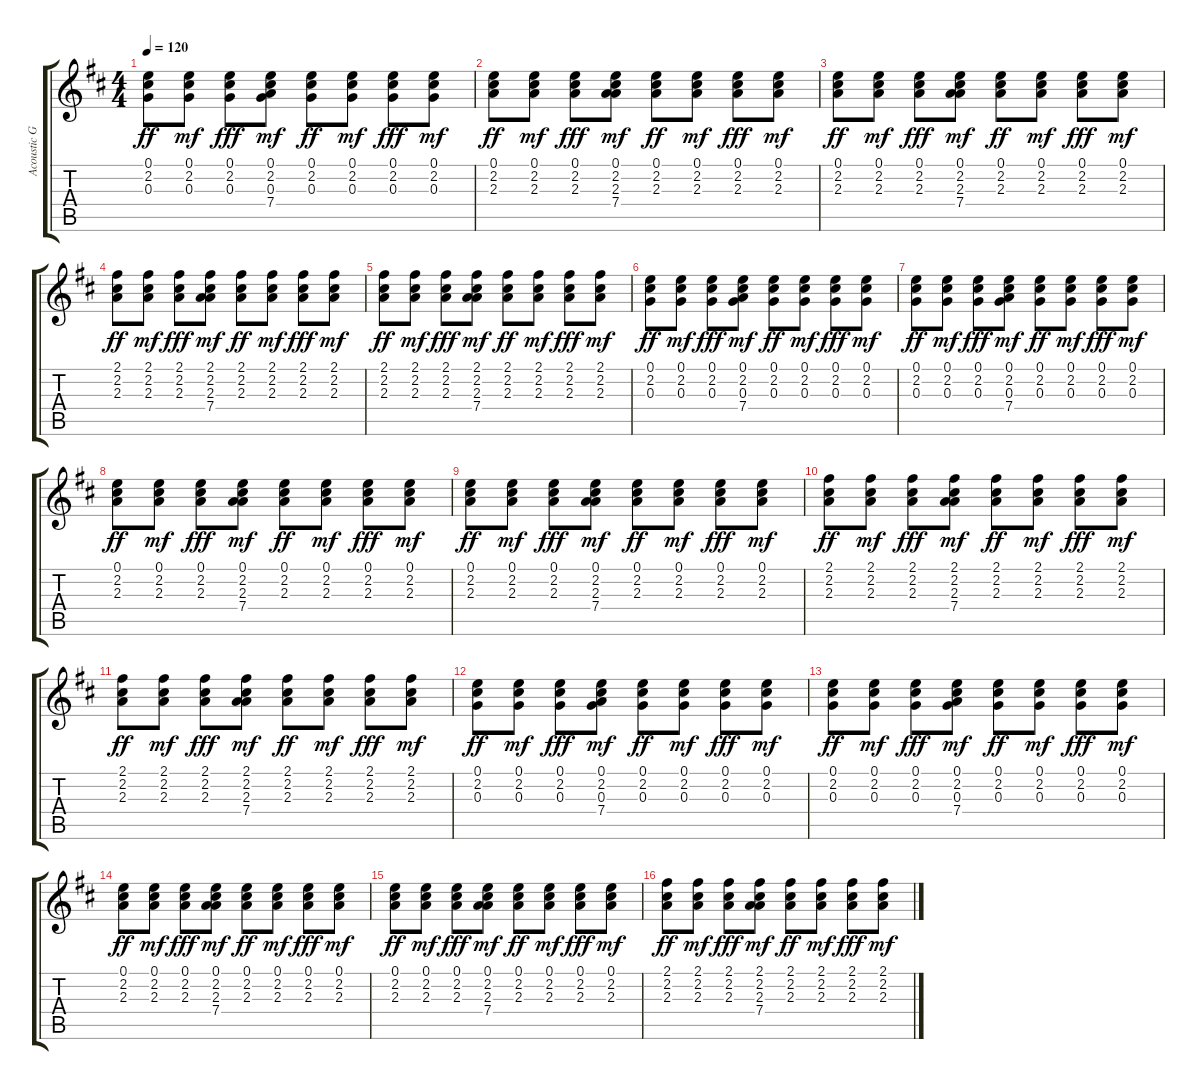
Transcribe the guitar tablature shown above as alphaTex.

\track ("Acoustic Guitar" "Acoustic G") {instrument acousticguitarsteel}
\staff {score tabs}
\tuning (E4 B3 G3 D3 A2 E2) {hide}
\ts (4 4)
\tempo 120
\clef g2
\ks d
(0.1 2.2 0.3).8{dy ff} (0.1 2.2 0.3).8{dy mf} (0.1 2.2 0.3).8{dy fff} (0.1 2.2 0.3 7.4).8{dy mf} (0.1 2.2 0.3).8{dy ff} (0.1 2.2 0.3).8{dy mf} (0.1 2.2 0.3).8{dy fff} (0.1 2.2 0.3).8{dy mf} |
(0.1 2.2 2.3).8{dy ff} (0.1 2.2 2.3).8{dy mf} (0.1 2.2 2.3).8{dy fff} (0.1 2.2 2.3 7.4).8{dy mf} (0.1 2.2 2.3).8{dy ff} (0.1 2.2 2.3).8{dy mf} (0.1 2.2 2.3).8{dy fff} (0.1 2.2 2.3).8{dy mf} |
(0.1 2.2 2.3).8{dy ff} (0.1 2.2 2.3).8{dy mf} (0.1 2.2 2.3).8{dy fff} (0.1 2.2 2.3 7.4).8{dy mf} (0.1 2.2 2.3).8{dy ff} (0.1 2.2 2.3).8{dy mf} (0.1 2.2 2.3).8{dy fff} (0.1 2.2 2.3).8{dy mf} |
(2.1 2.2 2.3).8{dy ff} (2.1 2.2 2.3).8{dy mf} (2.1 2.2 2.3).8{dy fff} (2.1 2.2 2.3 7.4).8{dy mf} (2.1 2.2 2.3).8{dy ff} (2.1 2.2 2.3).8{dy mf} (2.1 2.2 2.3).8{dy fff} (2.1 2.2 2.3).8{dy mf} |
(2.1 2.2 2.3).8{dy ff} (2.1 2.2 2.3).8{dy mf} (2.1 2.2 2.3).8{dy fff} (2.1 2.2 2.3 7.4).8{dy mf} (2.1 2.2 2.3).8{dy ff} (2.1 2.2 2.3).8{dy mf} (2.1 2.2 2.3).8{dy fff} (2.1 2.2 2.3).8{dy mf} |
(0.1 2.2 0.3).8{dy ff} (0.1 2.2 0.3).8{dy mf} (0.1 2.2 0.3).8{dy fff} (0.1 2.2 0.3 7.4).8{dy mf} (0.1 2.2 0.3).8{dy ff} (0.1 2.2 0.3).8{dy mf} (0.1 2.2 0.3).8{dy fff} (0.1 2.2 0.3).8{dy mf} |
(0.1 2.2 0.3).8{dy ff} (0.1 2.2 0.3).8{dy mf} (0.1 2.2 0.3).8{dy fff} (0.1 2.2 0.3 7.4).8{dy mf} (0.1 2.2 0.3).8{dy ff} (0.1 2.2 0.3).8{dy mf} (0.1 2.2 0.3).8{dy fff} (0.1 2.2 0.3).8{dy mf} |
(0.1 2.2 2.3).8{dy ff} (0.1 2.2 2.3).8{dy mf} (0.1 2.2 2.3).8{dy fff} (0.1 2.2 2.3 7.4).8{dy mf} (0.1 2.2 2.3).8{dy ff} (0.1 2.2 2.3).8{dy mf} (0.1 2.2 2.3).8{dy fff} (0.1 2.2 2.3).8{dy mf} |
(0.1 2.2 2.3).8{dy ff} (0.1 2.2 2.3).8{dy mf} (0.1 2.2 2.3).8{dy fff} (0.1 2.2 2.3 7.4).8{dy mf} (0.1 2.2 2.3).8{dy ff} (0.1 2.2 2.3).8{dy mf} (0.1 2.2 2.3).8{dy fff} (0.1 2.2 2.3).8{dy mf} |
(2.1 2.2 2.3).8{dy ff} (2.1 2.2 2.3).8{dy mf} (2.1 2.2 2.3).8{dy fff} (2.1 2.2 2.3 7.4).8{dy mf} (2.1 2.2 2.3).8{dy ff} (2.1 2.2 2.3).8{dy mf} (2.1 2.2 2.3).8{dy fff} (2.1 2.2 2.3).8{dy mf} |
(2.1 2.2 2.3).8{dy ff} (2.1 2.2 2.3).8{dy mf} (2.1 2.2 2.3).8{dy fff} (2.1 2.2 2.3 7.4).8{dy mf} (2.1 2.2 2.3).8{dy ff} (2.1 2.2 2.3).8{dy mf} (2.1 2.2 2.3).8{dy fff} (2.1 2.2 2.3).8{dy mf} |
(0.1 2.2 0.3).8{dy ff} (0.1 2.2 0.3).8{dy mf} (0.1 2.2 0.3).8{dy fff} (0.1 2.2 0.3 7.4).8{dy mf} (0.1 2.2 0.3).8{dy ff} (0.1 2.2 0.3).8{dy mf} (0.1 2.2 0.3).8{dy fff} (0.1 2.2 0.3).8{dy mf} |
(0.1 2.2 0.3).8{dy ff} (0.1 2.2 0.3).8{dy mf} (0.1 2.2 0.3).8{dy fff} (0.1 2.2 0.3 7.4).8{dy mf} (0.1 2.2 0.3).8{dy ff} (0.1 2.2 0.3).8{dy mf} (0.1 2.2 0.3).8{dy fff} (0.1 2.2 0.3).8{dy mf} |
(0.1 2.2 2.3).8{dy ff} (0.1 2.2 2.3).8{dy mf} (0.1 2.2 2.3).8{dy fff} (0.1 2.2 2.3 7.4).8{dy mf} (0.1 2.2 2.3).8{dy ff} (0.1 2.2 2.3).8{dy mf} (0.1 2.2 2.3).8{dy fff} (0.1 2.2 2.3).8{dy mf} |
(0.1 2.2 2.3).8{dy ff} (0.1 2.2 2.3).8{dy mf} (0.1 2.2 2.3).8{dy fff} (0.1 2.2 2.3 7.4).8{dy mf} (0.1 2.2 2.3).8{dy ff} (0.1 2.2 2.3).8{dy mf} (0.1 2.2 2.3).8{dy fff} (0.1 2.2 2.3).8{dy mf} |
(2.1 2.2 2.3).8{dy ff} (2.1 2.2 2.3).8{dy mf} (2.1 2.2 2.3).8{dy fff} (2.1 2.2 2.3 7.4).8{dy mf} (2.1 2.2 2.3).8{dy ff} (2.1 2.2 2.3).8{dy mf} (2.1 2.2 2.3).8{dy fff} (2.1 2.2 2.3).8{dy mf}
